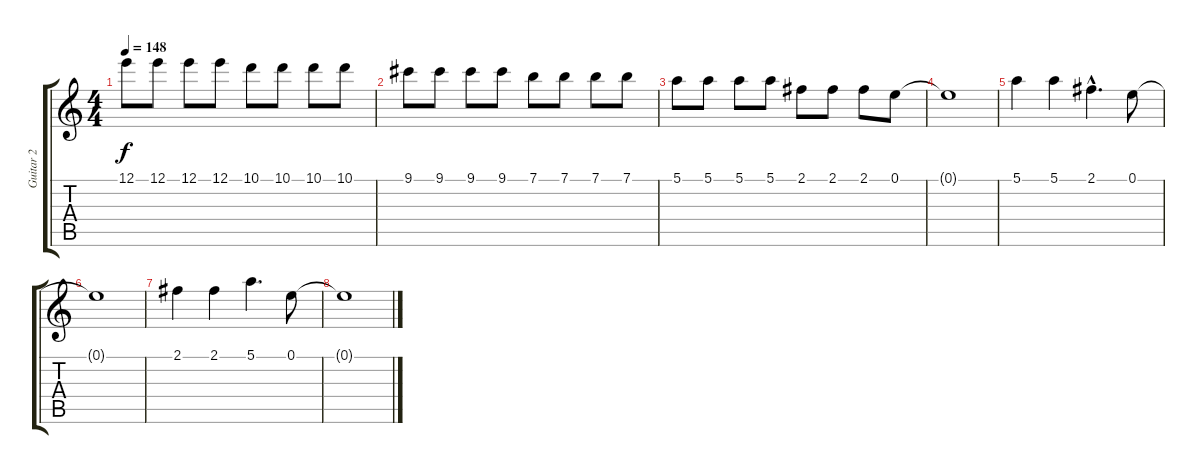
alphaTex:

\track ("Guitar 2" "Guitar 2") {instrument electricguitarclean}
\staff {score tabs}
\tuning (E4 B3 G3 D3 A2 E2) {hide}
\ts (4 4)
\tempo 148
\clef g2
\ks c
12.1.8{dy f} 12.1.8 12.1.8 12.1.8 10.1.8 10.1.8 10.1.8 10.1.8 |
9.1.8 9.1.8 9.1.8 9.1.8 7.1.8 7.1.8 7.1.8 7.1.8 |
5.1.8 5.1.8 5.1.8 5.1.8 2.1.8 2.1.8 2.1.8 0.1.8 |
0.1{t}.1 |
5.1.4 5.1.4 2.1{hac}.4{d} 0.1.8 |
0.1{t}.1 |
2.1.4 2.1.4 5.1.4{d} 0.1.8 |
0.1{t}.1
